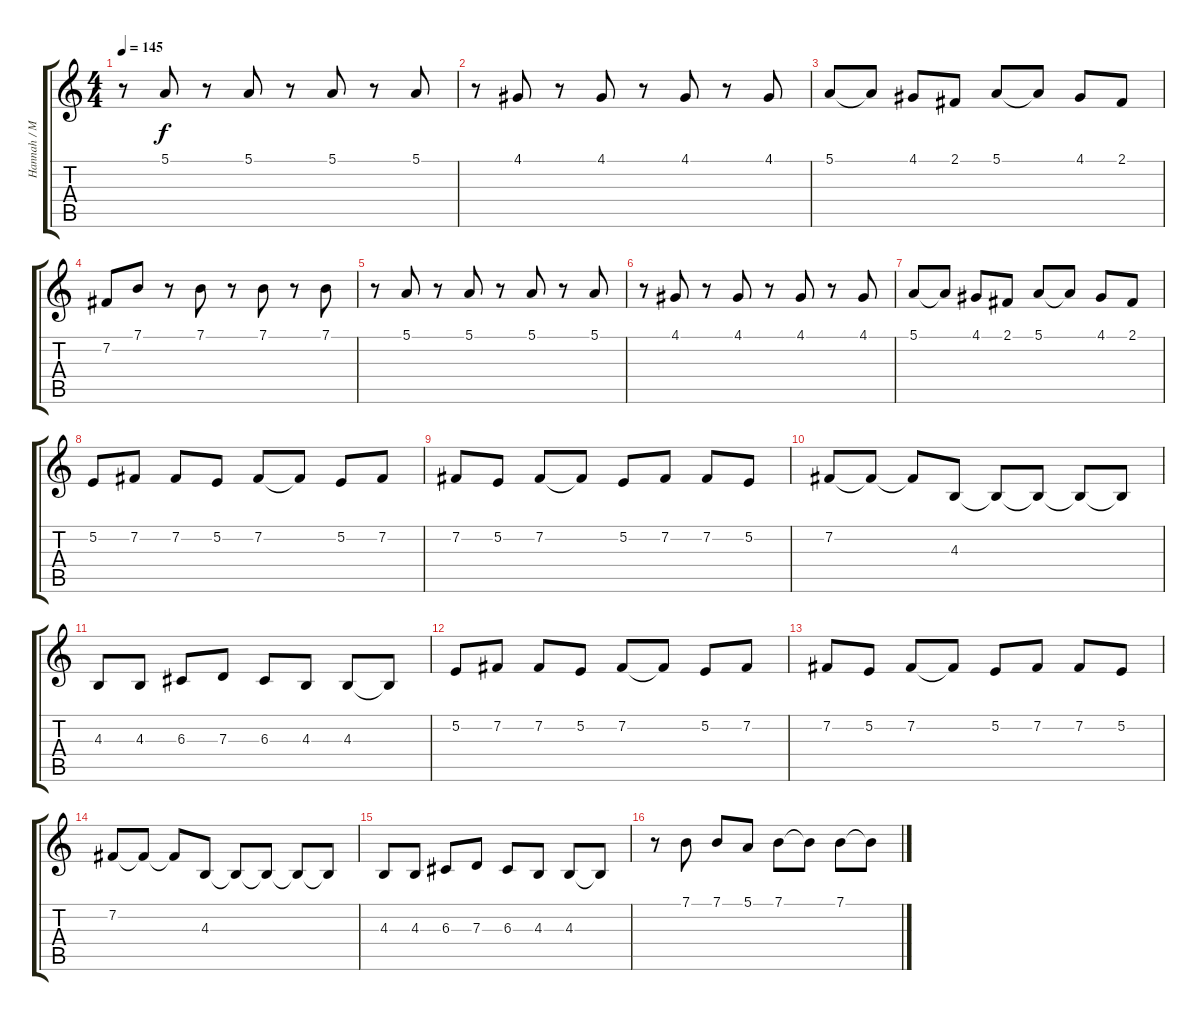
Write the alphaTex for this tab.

\track ("Hannah / Miley" "Hannah / M") {instrument electricgrandpiano}
\staff {score tabs}
\tuning (E4 B3 G3 D3 A2 E2) {hide}
\ts (4 4)
\tempo 145
\clef g2
\ks c
r.8{dy f} 5.1.8 r.8 5.1.8 r.8 5.1.8 r.8 5.1.8 |
r.8 4.1.8 r.8 4.1.8 r.8 4.1.8 r.8 4.1.8 |
5.1.8 5.1{t}.8 4.1.8 2.1.8 5.1.8 5.1{t}.8 4.1.8 2.1.8 |
7.2.8 7.1.8 r.8 7.1.8 r.8 7.1.8 r.8 7.1.8 |
r.8 5.1.8 r.8 5.1.8 r.8 5.1.8 r.8 5.1.8 |
r.8 4.1.8 r.8 4.1.8 r.8 4.1.8 r.8 4.1.8 |
5.1.8 5.1{t}.8 4.1.8 2.1.8 5.1.8 5.1{t}.8 4.1.8 2.1.8 |
5.2.8 7.2.8 7.2.8 5.2.8 7.2.8 7.2{t}.8 5.2.8 7.2.8 |
7.2.8 5.2.8 7.2.8 7.2{t}.8 5.2.8 7.2.8 7.2.8 5.2.8 |
7.2.8 7.2{t}.8 7.2{t}.8 4.3.8 4.3{t}.8 4.3{t}.8 4.3{t}.8 4.3{t}.8 |
4.3.8 4.3.8 6.3.8 7.3.8 6.3.8 4.3.8 4.3.8 4.3{t}.8 |
5.2.8 7.2.8 7.2.8 5.2.8 7.2.8 7.2{t}.8 5.2.8 7.2.8 |
7.2.8 5.2.8 7.2.8 7.2{t}.8 5.2.8 7.2.8 7.2.8 5.2.8 |
7.2.8 7.2{t}.8 7.2{t}.8 4.3.8 4.3{t}.8 4.3{t}.8 4.3{t}.8 4.3{t}.8 |
4.3.8 4.3.8 6.3.8 7.3.8 6.3.8 4.3.8 4.3.8 4.3{t}.8 |
r.8 7.1.8 7.1.8 5.1.8 7.1.8 7.1{t}.8 7.1.8 7.1{t}.8
